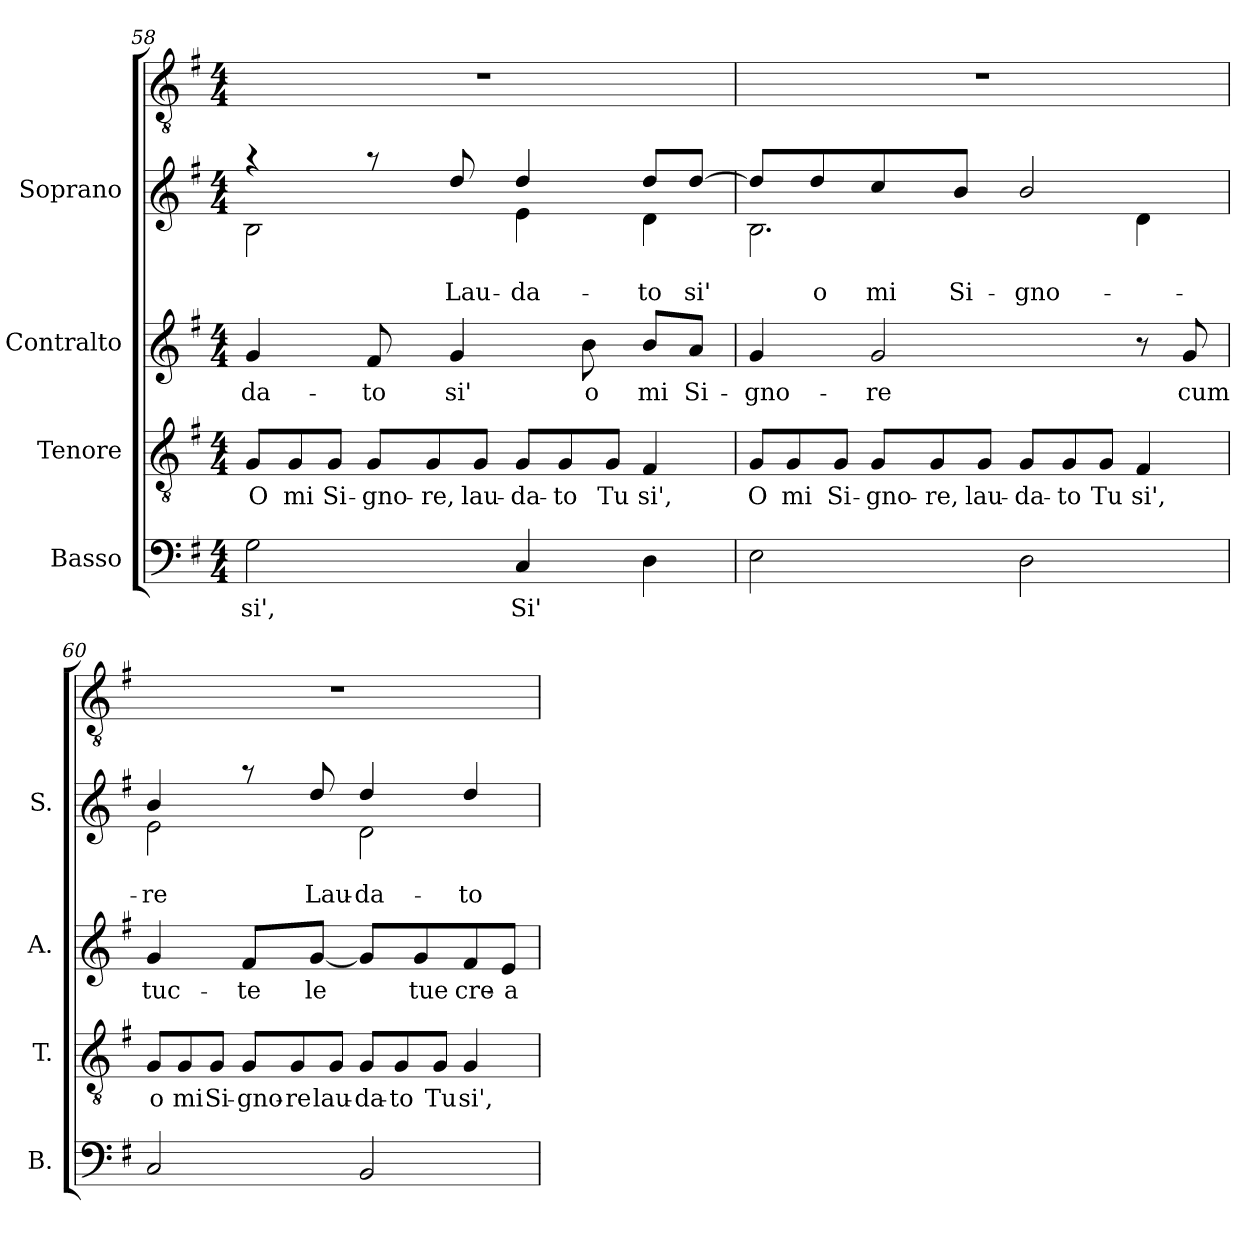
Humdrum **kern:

**kern	**text	**kern	**text	**kern	**text	**kern	**text	**text	**kern
*part5	*part5	*part4	*part4	*part3	*part3	*part2	*part2	*part2	*part1
*staff5	*staff5	*staff4	*staff4	*staff3	*staff3	*staff2	*staff2	*staff2	*staff1
*I"Basso	*	*I"Tenore	*	*I"Contralto	*	*I"Soprano	*	*	*
*I'B.	*	*I'T.	*	*I'A.	*	*I'S.	*	*	*
*clefF4	*	*clefGv2	*	*clefG2	*	*clefG2	*	*	*clefGv2
*k[f#]	*	*k[f#]	*	*k[f#]	*	*k[f#]	*	*	*k[f#]
*e:	*	*e:	*	*e:	*	*e:	*	*	*e:
*M4/4	*	*M4/4	*	*M4/4	*	*M4/4	*	*	*M4/4
=58	=58	=58	=58	=58	=58	=58	=58	=58	=58
!	!LO:LY:b	!	!	!	!	!	!	!	!
*	*	*Xtuplet	*	*	*	*	*	*	*
!	!	!	!LO:LY:b	!	!	!	!	!	!
!	!	!	!	!	!LO:LY:b	!	!	!	!
*	*	*	*	*	*	*^	*	*	*
2G\	si',	12G/L	O	4g/	-da-	4raa	2B\	.	.	1r
!	!	!	!LO:LY:b	!	!	!	!	!	!	!
.	.	12G/	mi	.	.	.	.	.	.	.
!	!	!	!LO:LY:b	!	!	!	!	!	!	!
.	.	12G/J	Si-	.	.	.	.	.	.	.
!	!	!	!LO:LY:b	!	!	!	!	!	!	!
!	!	!	!	!	!LO:LY:b	!	!	!	!	!
.	.	12G/L	-gno-	8f#/	-to	8raa	.	.	.	.
!	!	!	!LO:LY:b	!	!	!	!	!	!	!
.	.	12G/	-re,	.	.	.	.	.	.	.
!	!	!	!	!	!LO:LY:b	!	!	!	!	!
!	!	!	!	!	!	!	!	!	!LO:LY:b	!
.	.	.	.	4g/	si'	8dd/	.	.	Lau-	.
!	!	!	!LO:LY:b	!	!	!	!	!	!	!
.	.	12G/J	lau-	.	.	.	.	.	.	.
!	!LO:LY:b	!	!	!	!	!	!	!	!	!
!	!	!	!LO:LY:b	!	!	!	!	!	!	!
!	!	!	!	!	!	!	!	!	!LO:LY:b	!
4C/	Si'	12G/L	-da-	.	.	4dd/	4e\	.	-da-	.
!	!	!	!LO:LY:b	!	!	!	!	!	!	!
.	.	12G/	-to	.	.	.	.	.	.	.
!	!	!	!	!	!LO:LY:b	!	!	!	!	!
.	.	.	.	8b\	o	.	.	.	.	.
!	!	!	!LO:LY:b	!	!	!	!	!	!	!
.	.	12G/J	Tu	.	.	.	.	.	.	.
!	!	!	!LO:LY:b	!	!	!	!	!	!	!
!	!	!	!	!	!LO:LY:b	!	!	!	!	!
!	!	!	!	!	!	!	!	!	!LO:LY:b	!
4D\	.	4F#/	si',	8b/L	mi	8dd/L	4d\	.	-to	.
!	!	!	!	!	!LO:LY:b	!	!	!	!	!
!	!	!	!	!	!	!	!	!	!LO:LY:b	!
.	.	.	.	8a/J	Si-	[>8dd/J	.	.	si'	.
!!LO:PB:g=z
=59	=59	=59	=59	=59	=59	=59	=59	=59	=59	=59
!	!	!	!LO:LY:b	!	!	!	!	!	!	!
!	!	!	!	!	!LO:LY:b	!	!	!	!	!
2E\	.	12G/L	O	4g/	-gno-	8dd/L]	2.B\	.	.	1r
!	!	!	!LO:LY:b	!	!	!	!	!	!	!
.	.	12G/	mi	.	.	.	.	.	.	.
!	!	!	!	!	!	!	!	!	!LO:LY:a	!
.	.	.	.	.	.	8dd/	.	.	o	.
!	!	!	!LO:LY:b	!	!	!	!	!	!	!
.	.	12G/J	Si-	.	.	.	.	.	.	.
!	!	!	!LO:LY:b	!	!	!	!	!	!	!
!	!	!	!	!	!LO:LY:b	!	!	!	!	!
!	!	!	!	!	!	!	!	!	!LO:LY:a	!
.	.	12G/L	-gno-	2g/	-re	8cc/	.	.	mi	.
!	!	!	!LO:LY:b	!	!	!	!	!	!	!
.	.	12G/	-re,	.	.	.	.	.	.	.
!	!	!	!	!	!	!	!	!	!LO:LY:a	!
.	.	.	.	.	.	8b/J	.	.	Si-	.
!	!	!	!LO:LY:b	!	!	!	!	!	!	!
.	.	12G/J	lau-	.	.	.	.	.	.	.
!	!	!	!LO:LY:b	!	!	!	!	!	!	!
!	!	!	!	!	!	!	!	!	!LO:LY:a	!
2D\	.	12G/L	-da-	.	.	2b/	.	.	-gno-	.
!	!	!	!LO:LY:b	!	!	!	!	!	!	!
.	.	12G/	-to	.	.	.	.	.	.	.
!	!	!	!LO:LY:b	!	!	!	!	!	!	!
.	.	12G/J	Tu	.	.	.	.	.	.	.
!	!	!	!LO:LY:b	!	!	!	!	!	!	!
.	.	4F#/	si',	8r	.	.	4d\	.	.	.
!	!	!	!	!	!LO:LY:b	!	!	!	!	!
.	.	.	.	8g/	cum	.	.	.	.	.
=60	=60	=60	=60	=60	=60	=60	=60	=60	=60	=60
!	!	!	!LO:LY:b	!	!	!	!	!	!	!
!	!	!	!	!	!LO:LY:b	!	!	!	!	!
!	!	!	!	!	!	!	!	!	!LO:LY:a	!
2C/	.	12G/L	o	4g/	tuc-	4b/	2e\	.	-re	1r
!	!	!	!LO:LY:b	!	!	!	!	!	!	!
.	.	12G/	mi	.	.	.	.	.	.	.
!	!	!	!LO:LY:b	!	!	!	!	!	!	!
.	.	12G/J	Si-	.	.	.	.	.	.	.
!	!	!	!LO:LY:b	!	!	!	!	!	!	!
!	!	!	!	!	!LO:LY:b	!	!	!	!	!
.	.	12G/L	-gno-	8f#/L	-te	8raa	.	.	.	.
!	!	!	!LO:LY:b	!	!	!	!	!	!	!
.	.	12G/	-re	.	.	.	.	.	.	.
!	!	!	!	!	!LO:LY:b	!	!	!	!	!
!	!	!	!	!	!	!	!	!	!LO:LY:a	!
.	.	.	.	[8g/J	le	8dd/	.	.	Lau-	.
!	!	!	!LO:LY:b	!	!	!	!	!	!	!
.	.	12G/J	lau-	.	.	.	.	.	.	.
!	!	!	!LO:LY:b	!	!	!	!	!	!	!
!	!	!	!	!	!	!	!	!	!LO:LY:a	!
2BB/	.	12G/L	-da-	8g/L]	.	4dd/	2d\	.	-da-	.
!	!	!	!LO:LY:b	!	!	!	!	!	!	!
.	.	12G/	-to	.	.	.	.	.	.	.
!	!	!	!	!	!LO:LY:b	!	!	!	!	!
.	.	.	.	8g/	tue	.	.	.	.	.
!	!	!	!LO:LY:b	!	!	!	!	!	!	!
.	.	12G/J	Tu	.	.	.	.	.	.	.
!	!	!	!LO:LY:b	!	!	!	!	!	!	!
!	!	!	!	!	!LO:LY:b	!	!	!	!	!
!	!	!	!	!	!	!	!	!	!LO:LY:a	!
.	.	4G/	si',	8f#/	cre-	4dd/	.	.	-to	.
!	!	!	!	!	!LO:LY:b	!	!	!	!	!
.	.	.	.	8e/J	-a-	.	.	.	.	.
*	*	*	*	*	*	*v	*v	*	*	*
=	=	=	=	=	=	=	=	=	=
*-	*-	*-	*-	*-	*-	*-	*-	*-	*-
